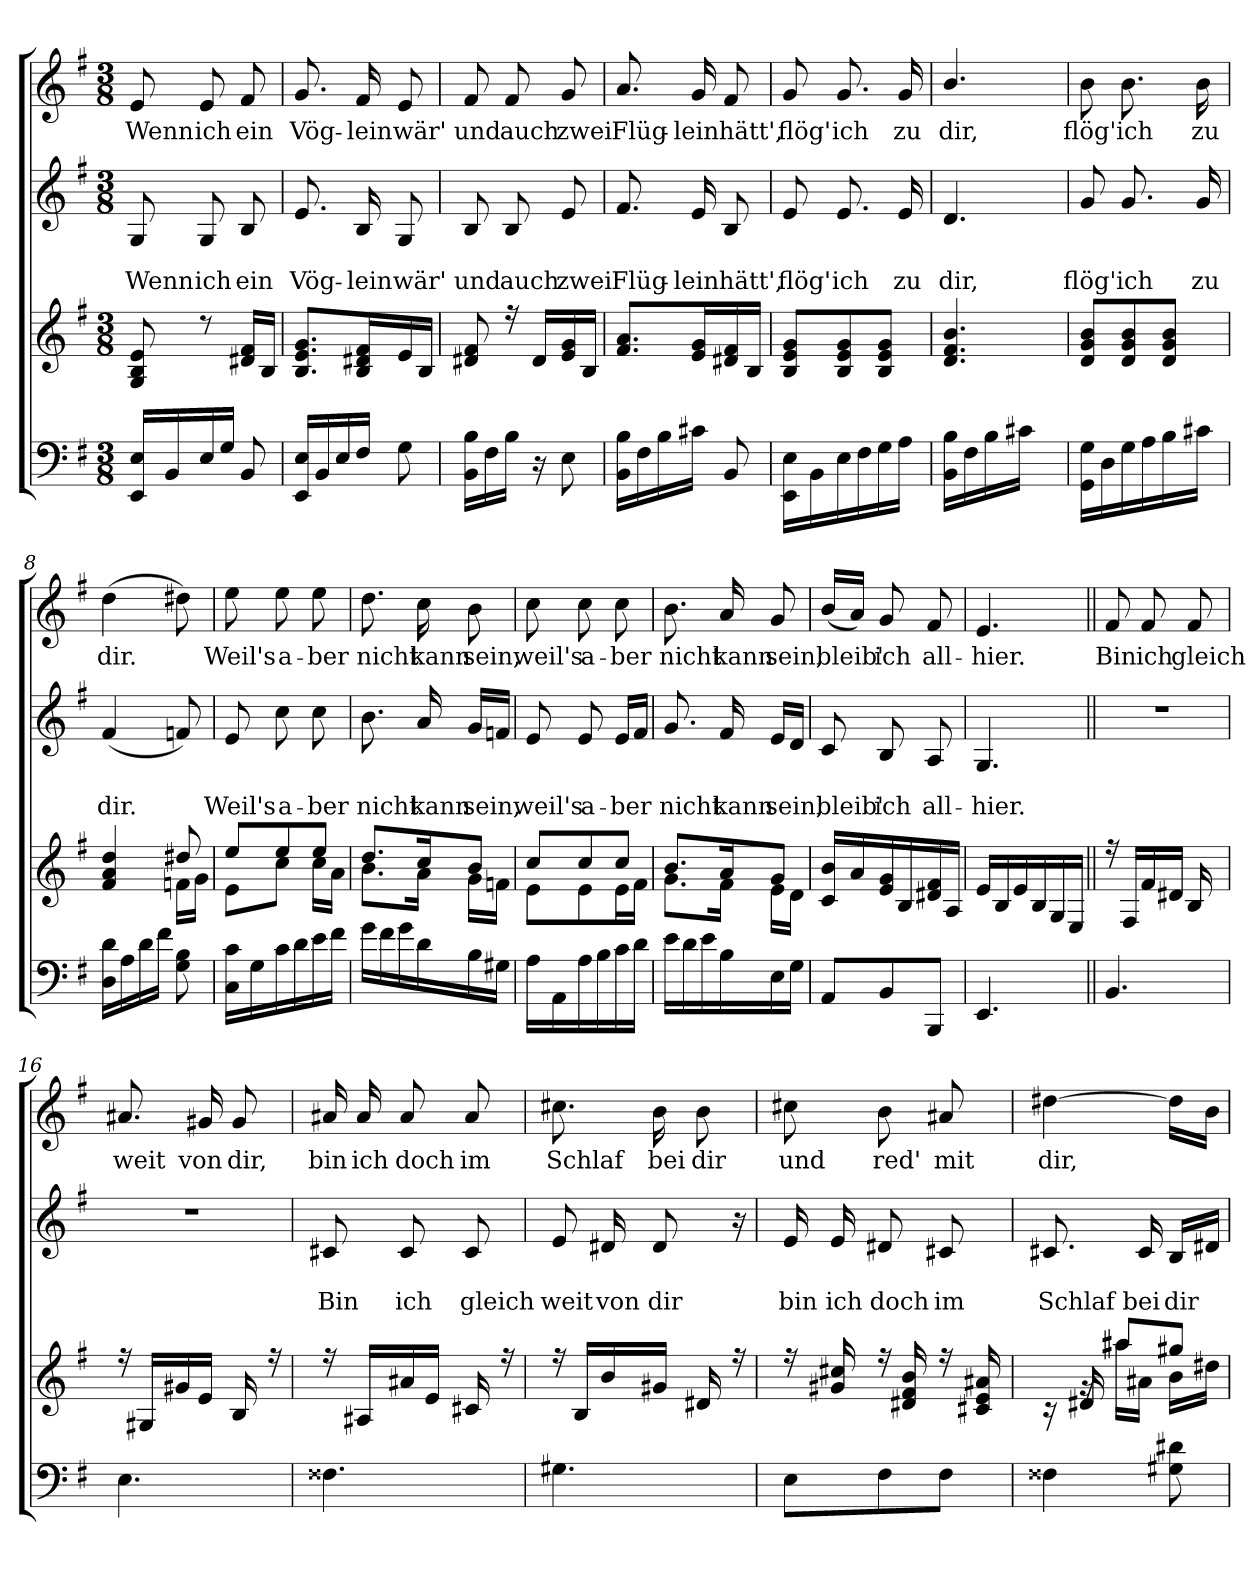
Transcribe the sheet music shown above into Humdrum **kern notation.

**kern	**kern	**kern	**text	**text	**kern	**text
*part4	*part3	*part2	*part2	*part2	*part1	*part1
*staff4	*staff3	*staff2	*staff2	*staff2	*staff1	*staff1
*clefF4	*clefG2	*clefG2	*	*	*clefG2	*
*k[f#]	*k[f#]	*k[f#]	*	*	*k[f#]	*
*G:	*G:	*G:	*	*	*G:	*
*M3/8	*M3/8	*M3/8	*	*	*M3/8	*
*MM60	*MM60	*MM60	*	*	*MM60	*
=1	=1	=1	=1	=1	=1	=1
*	*^	*	*	*	*	*
!	!	!	!	!	!LO:LY:b	!	!LO:LY:b
16EE/ 16E/LL	8G/ 8B/ 8e/	4.ryy	8G/	.	Wenn	8e/	Wenn
16BB/	.	.	.	.	.	.	.
!	!	!	!	!	!LO:LY:b	!	!LO:LY:b
16E/	8r	.	8G/	.	ich	8e/	ich
16G/JJ	.	.	.	.	.	.	.
!	!	!	!	!	!LO:LY:b	!	!LO:LY:b
8BB/	16d#X/ 16f#/LL	.	8B/	.	ein	8f#/	ein
.	16B/JJ	.	.	.	.	.	.
=2	=2	=2	=2	=2	=2	=2	=2
!	!	!	!	!	!LO:LY:b	!	!LO:LY:b
16EE/ 16E/LL	8.B/ 8.e/ 8.g/L	4.ryy	8.e/	.	Vög-	8.g/	Vög-
16BB/	.	.	.	.	.	.	.
16E/	.	.	.	.	.	.	.
!	!	!	!	!	!LO:LY:b	!	!LO:LY:b
16F#/JJ	16B/ 16d#X/ 16f#/L	.	16B/	.	-lein	16f#/	-lein
!	!	!	!	!	!LO:LY:b	!	!LO:LY:b
8G\	16e/	.	8G/	.	wär'	8e/	wär'
.	16B/JJ	.	.	.	.	.	.
=3	=3	=3	=3	=3	=3	=3	=3
!	!	!	!	!	!LO:LY:b	!	!LO:LY:b
16BB\ 16B\LL	8d#X/ 8f#/	4.ryy	8B/	.	und	8f#/	und
16F#\	.	.	.	.	.	.	.
!	!	!	!	!	!LO:LY:b	!	!LO:LY:b
16B\JJ	16r	.	8B/	.	auch	8f#/	auch
16r	16d#/LL	.	.	.	.	.	.
!	!	!	!	!	!LO:LY:b	!	!LO:LY:b
8E\	16e/ 16g/	.	8e/	.	zwei	8g/	zwei
.	16B/JJ	.	.	.	.	.	.
=4	=4	=4	=4	=4	=4	=4	=4
!	!	!	!	!	!LO:LY:b	!	!LO:LY:b
16BB\ 16B\LL	8.f#/ 8.a/L	4.ryy	8.f#/	.	Flüg-	8.a/	Flüg-
16F#\	.	.	.	.	.	.	.
16B\	.	.	.	.	.	.	.
!	!	!	!	!	!LO:LY:b	!	!LO:LY:b
16c#X\JJ	16e/ 16g/L	.	16e/	.	-lein	16g/	-lein
!	!	!	!	!	!LO:LY:b	!	!LO:LY:b
8BB/	16d#X/ 16f#/	.	8B/	.	hätt',	8f#/	hätt',
.	16B/JJ	.	.	.	.	.	.
=5	=5	=5	=5	=5	=5	=5	=5
!	!	!	!	!	!LO:LY:b	!	!LO:LY:b
16EE\ 16E\LL	8B/ 8e/ 8g/L	4.ryy	8e/	.	flög'	8g/	flög'
16BB\	.	.	.	.	.	.	.
!	!	!	!	!	!LO:LY:b	!	!LO:LY:b
16E\	8B/ 8e/ 8g/	.	8.e/	.	ich	8.g/	ich
16F#\	.	.	.	.	.	.	.
16G\	8B/ 8e/ 8g/J	.	.	.	.	.	.
!	!	!	!	!	!LO:LY:b	!	!LO:LY:b
16A\JJ	.	.	16e/	.	zu	16g/	zu
!!LO:LB:g=z
=6	=6	=6	=6	=6	=6	=6	=6
!	!	!	!	!	!LO:LY:b	!	!LO:LY:b
16BB\ 16B\LL	4.d/ 4.f#/ 4.b/	4.ryy	4.d/	.	dir,	4.b/	dir,
16F#\	.	.	.	.	.	.	.
16B\	.	.	.	.	.	.	.
16c#X\JJ	.	.	.	.	.	.	.
8ryy	.	.	.	.	.	.	.
=7	=7	=7	=7	=7	=7	=7	=7
!	!	!	!	!	!LO:LY:b	!	!LO:LY:b
16GG\ 16G\LL	8d/ 8g/ 8b/L	4.ryy	8g/	.	flög'	8b\	flög'
16D\	.	.	.	.	.	.	.
!	!	!	!	!	!LO:LY:b	!	!LO:LY:b
16G\	8d/ 8g/ 8b/	.	8.g/	.	ich	8.b\	ich
16A\	.	.	.	.	.	.	.
16B\	8d/ 8g/ 8b/J	.	.	.	.	.	.
!	!	!	!	!	!LO:LY:b	!	!LO:LY:b
16c#X\JJ	.	.	16g/	.	zu	16b\	zu
=8	=8	=8	=8	=8	=8	=8	=8
!	!	!	!	!	!LO:LY:b	!	!LO:LY:b
16D\ 16d\LL	4f#/ 4a/ 4dd/	4ryy	(<4f#/	.	dir.	(>4dd\	dir.
16A\	.	.	.	.	.	.	.
16d\	.	.	.	.	.	.	.
16f#\JJ	.	.	.	.	.	.	.
8G\ 8B\	8dd#X/	16fn\LL	8fn/)	.	.	8dd#X\)	.
.	.	16g\JJ	.	.	.	.	.
=9	=9	=9	=9	=9	=9	=9	=9
!	!	!	!	!	!LO:LY:b	!	!LO:LY:b
16C\ 16c\LL	8ee/L	8e\L	8e/	.	Weil's	8ee\	Weil's
16G\	.	.	.	.	.	.	.
!	!	!	!	!	!LO:LY:b	!	!LO:LY:b
16c\	8ee/	8cc\J	8cc\	.	a-	8ee\	a-
16d\	.	.	.	.	.	.	.
!	!	!	!	!	!LO:LY:b	!	!LO:LY:b
16e\	8ee/J	16cc\LL	8cc\	.	-ber	8ee\	-ber
16f#\JJ	.	16a\JJ	.	.	.	.	.
=10	=10	=10	=10	=10	=10	=10	=10
!	!	!	!	!	!LO:LY:b	!	!LO:LY:b
16g\LL	8.dd/L	8.b\L	8.b\	.	nicht	8.dd\	nicht
16f#\	.	.	.	.	.	.	.
16g\	.	.	.	.	.	.	.
!	!	!	!	!	!LO:LY:b	!	!LO:LY:b
16d\	16cc/k	16a\Jk	16a/	.	kann	16cc\	kann
!	!	!	!	!	!LO:LY:b	!	!LO:LY:b
16B\	8b/J	16g\LL	16g/LL	.	sein,	8b\	sein,
16G#X\JJ	.	16fn\JJ	16fn/JJ	.	.	.	.
=11	=11	=11	=11	=11	=11	=11	=11
!	!	!	!	!	!LO:LY:b	!	!LO:LY:b
16A\LL	8cc/L	8e\L	8e/	.	weil's	8cc\	weil's
16AA\	.	.	.	.	.	.	.
!	!	!	!	!	!LO:LY:b	!	!LO:LY:b
16A\	8cc/	8e\	8e/	.	a-	8cc\	a-
16B\	.	.	.	.	.	.	.
!	!	!	!	!	!LO:LY:b	!	!LO:LY:b
16c\	8cc/J	16e\L	16e/LL	.	-ber	8cc\	-ber
16d\JJ	.	16f#\JJ	16f#/JJ	.	.	.	.
!!LO:LB:g=z
=12	=12	=12	=12	=12	=12	=12	=12
!	!	!	!	!	!LO:LY:b	!	!LO:LY:b
16e\LL	8.b/L	8.g\L	8.g/	.	nicht	8.b\	nicht
16d\	.	.	.	.	.	.	.
16e\	.	.	.	.	.	.	.
!	!	!	!	!	!LO:LY:b	!	!LO:LY:b
16B\	16a/k	16f#\Jk	16f#/	.	kann	16a/	kann
!	!	!	!	!	!LO:LY:b	!	!LO:LY:b
16E\	8g/J	16e\LL	16e/LL	.	sein,	8g/	sein,
16G\JJ	.	16d\JJ	16d/JJ	.	.	.	.
=13	=13	=13	=13	=13	=13	=13	=13
!	!	!	!	!	!LO:LY:b	!	!LO:LY:b
8AA/L	16c/ 16b/LL	4.ryy	8c/	.	bleib'	(<16b/LL	bleib'
.	16a/	.	.	.	.	16a/JJ)	.
!	!	!	!	!	!LO:LY:b	!	!LO:LY:b
8BB/	16e/ 16g/	.	8B/	.	ich	8g/	ich
.	16B/	.	.	.	.	.	.
!	!	!	!	!	!LO:LY:b	!	!LO:LY:b
8BBB/J	16d#X/ 16f#/	.	8A/	.	all-	8f#/	all-
.	16A/JJ	.	.	.	.	.	.
=14	=14	=14	=14	=14	=14	=14	=14
!	!	!	!	!	!LO:LY:b	!	!LO:LY:b
4.EE/	16e/LL	4.ryy	4.G/	.	-hier.	4.e/	-hier.
.	16B/	.	.	.	.	.	.
.	16e/	.	.	.	.	.	.
.	16B/	.	.	.	.	.	.
.	16G/	.	.	.	.	.	.
.	16E/JJ	.	.	.	.	.	.
=15||	=15||	=15||	=15||	=15||	=15||	=15||	=15||
!	!	!	!LO:N:vis=1	!	!	!	!LO:LY:b
4.BB/	16r	4.ryy	4.r	.	.	8f#/	Bin
.	16F#/LL	.	.	.	.	.	.
!	!	!	!	!	!	!	!LO:LY:b
.	16f#/	.	.	.	.	8f#/	ich
.	16d#X/JJ	.	.	.	.	.	.
!	!	!	!	!	!	!	!LO:LY:b
.	16B/	.	.	.	.	8f#/	gleich
.	16ryy	.	.	.	.	.	.
=16	=16	=16	=16	=16	=16	=16	=16
!	!	!	!LO:N:vis=1	!	!	!	!LO:LY:b
4.E\	16r	4.ryy	4.r	.	.	8.a#X/	weit
.	16G#X/LL	.	.	.	.	.	.
.	16g#X/	.	.	.	.	.	.
!	!	!	!	!	!	!	!LO:LY:b
.	16e/JJ	.	.	.	.	16g#X/	von
!	!	!	!	!	!	!	!LO:LY:b
.	16B/	.	.	.	.	8g#/	dir,
.	16r	.	.	.	.	.	.
!!LO:PB:g=z
=17	=17	=17	=17	=17	=17	=17	=17
!	!	!	!	!	!LO:LY:b	!	!LO:LY:b
4.F##X\	16r	4.ryy	8c#X/	.	Bin	16a#X/	bin
!	!	!	!	!	!	!	!LO:LY:b
.	16A#X/LL	.	.	.	.	16a#/	ich
!	!	!	!	!	!LO:LY:b	!	!LO:LY:b
.	16a#X/	.	8c#/	.	ich	8a#/	doch
.	16e/JJ	.	.	.	.	.	.
!	!	!	!	!	!LO:LY:b	!	!LO:LY:b
.	16c#X/	.	8c#/	.	gleich	8a#/	im
.	16r	.	.	.	.	.	.
=18	=18	=18	=18	=18	=18	=18	=18
!	!	!	!	!	!LO:LY:b	!	!LO:LY:b
4.G#X\	16r	4.ryy	8e/	.	weit	8.cc#X\	Schlaf
.	16B/LL	.	.	.	.	.	.
!	!	!	!	!	!LO:LY:b	!	!
.	16b/	.	16d#X/	.	von	.	.
!	!	!	!	!	!LO:LY:b	!	!LO:LY:b
.	16g#X/JJ	.	8d#/	.	dir	16b\	bei
!	!	!	!	!	!	!	!LO:LY:b
.	16d#X/	.	.	.	.	8b\	dir
.	16r	.	16r	.	.	.	.
=19	=19	=19	=19	=19	=19	=19	=19
!	!	!	!	!	!LO:LY:b	!	!LO:LY:b
8E\L	16r	4.ryy	16e/	.	bin	8cc#X\	und
!	!	!	!	!	!LO:LY:b	!	!
.	16g#X/ 16cc#X/	.	16e/	.	ich	.	.
!	!	!	!	!	!LO:LY:b	!	!LO:LY:b
8F#\	16r	.	8d#X/	.	doch	8b\	red'
.	16d#X/ 16f#/ 16b/	.	.	.	.	.	.
!	!	!	!	!	!LO:LY:b	!	!LO:LY:b
8F#\J	16r	.	8c#X/	.	im	8a#X/	mit
.	16c#X/ 16e/ 16a#X/	.	.	.	.	.	.
=20	=20	=20	=20	=20	=20	=20	=20
!	!	!	!	!	!LO:LY:b	!	!LO:LY:b
4F##X\	16ryy	16rc	8.c#X/	.	Schlaf	[>4dd#X\	dir,
.	16d#X/	16rg	.	.	.	.	.
.	8aa#X/L	16aa#X\LL	.	.	.	.	.
!	!	!	!	!	!LO:LY:b	!	!
.	.	16a#X\JJ	16c#/	.	bei	.	.
!	!	!	!	!	!LO:LY:b	!	!
8G#X\ 8d#X\	8gg#X/J	16b\LL	16B/LL	.	dir	16dd#\LL]	.
.	.	16dd#X\JJ	16d#X/JJ	.	.	16b\JJ	.
*	*v	*v	*	*	*	*	*
=	=	=	=	=	=	=
*-	*-	*-	*-	*-	*-	*-
